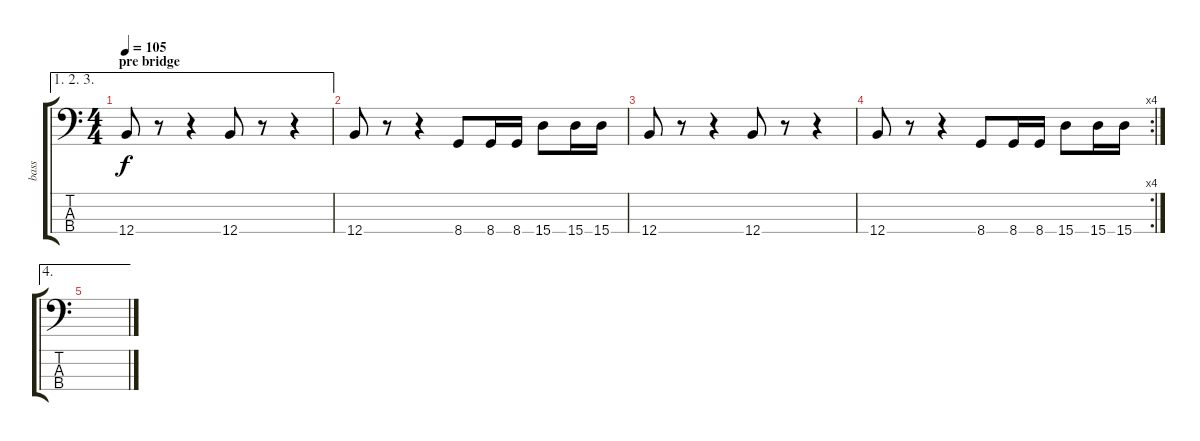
\track ("bass" "bass") {instrument electricbassfinger}
\staff {score tabs}
\tuning (E2 B1 Gb1 B0) {hide}
\ae (1 2 3)
\ts (4 4)
\section ("" "pre bridge")
\tempo 105
\clef f4
\ks c
12.4.8{dy f} r.8 r.4 12.4.8 r.8 r.4 |
12.4.8 r.8 r.4 8.4.8 8.4.16 8.4.16 15.4.8 15.4.16 15.4.16 |
12.4.8 r.8 r.4 12.4.8 r.8 r.4 |
\rc 4
12.4.8 r.8 r.4 8.4.8 8.4.16 8.4.16 15.4.8 15.4.16 15.4.16 |
\ae 4
